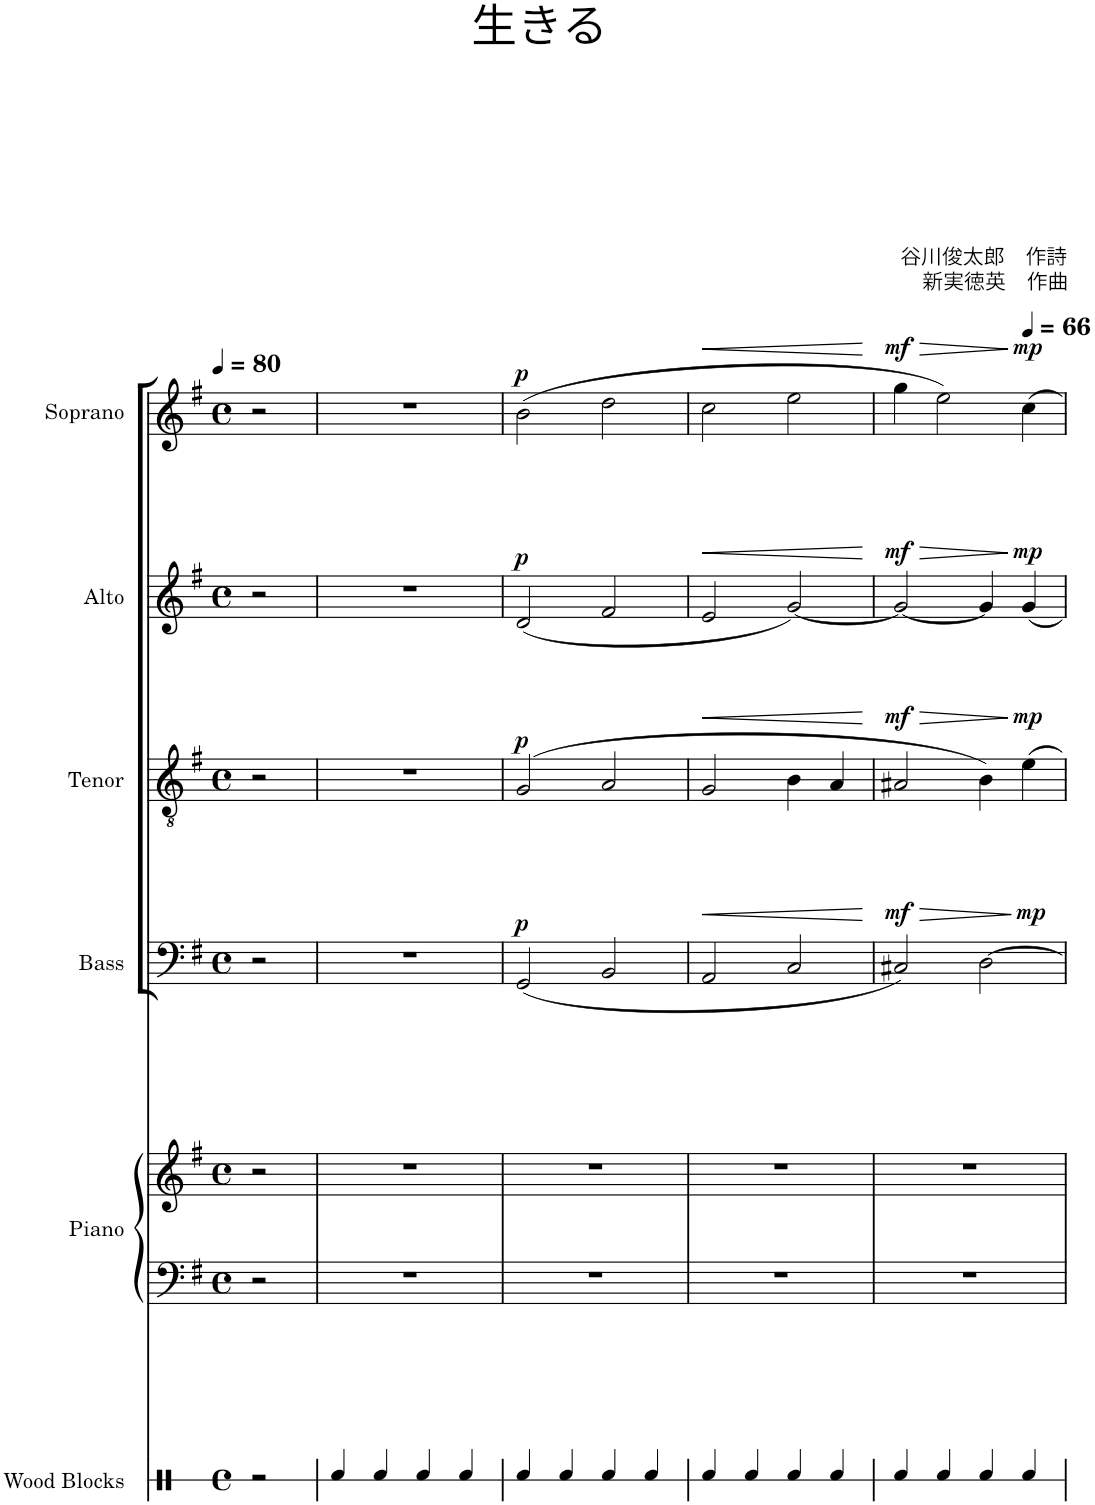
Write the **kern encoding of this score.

**kern	**kern	**kern	**kern	**dynam	**kern	**dynam	**kern	**dynam	**kern	**dynam
*part6	*part5	*part5	*part4	*part4	*part3	*part3	*part2	*part2	*part1	*part1
*staff7	*staff6	*staff5	*staff4	*staff4	*staff3	*staff3	*staff2	*staff2	*staff1	*staff1
*I"Wood Blocks	*I"Piano	*	*I"Bass	*	*I"Tenor	*	*I"Alto	*	*I"Soprano	*
*I'Wd. Bl.	*I'Pno.	*	*I'B.	*	*I'T.	*	*I'A.	*	*I'S.	*
*stria1	*	*	*	*	*	*	*	*	*	*
*clefX	*clefF4	*clefG2	*clefF4	*	*clefGv2	*	*clefG2	*	*clefG2	*
*k[]	*k[f#]	*k[f#]	*k[f#]	*	*k[f#]	*	*k[f#]	*	*k[f#]	*
*M4/4	*M4/4	*M4/4	*M4/4	*	*M4/4	*	*M4/4	*	*M4/4	*
*met(c)	*met(c)	*met(c)	*met(c)	*	*met(c)	*	*met(c)	*	*met(c)	*
*MM80	*MM80	*MM80	*MM80	*	*MM80	*	*MM80	*	*MM80	*
=1-	=1-	=1-	=1-	=1-	=1-	=1-	=1-	=1-	=1-	=1-
2r	2r	2r	2r	.	2r	.	2r	.	2r	.
=	=	=	=	=	=	=	=	=	=	=
4Rf/	1r	1r	1r	.	1r	.	1r	.	1r	.
4Rf/	.	.	.	.	.	.	.	.	.	.
4Rf/	.	.	.	.	.	.	.	.	.	.
4Rf/	.	.	.	.	.	.	.	.	.	.
=1	=1	=1	=1	=1	=1	=1	=1	=1	=1	=1
*stria1	*	*	*	*	*	*	*	*	*	*
!	!	!	!	!LO:DY:a	!	!LO:DY:a	!	!LO:DY:a	!	!LO:DY:a
4Rf/	1r	1r	(2GG/	p	(2G/	p	(2d/	p	(2b\	p
4Rf/	.	.	.	.	.	.	.	.	.	.
4Rf/	.	.	2BB/	.	2A/	.	2f#/	.	2dd\	.
4Rf/	.	.	.	.	.	.	.	.	.	.
=2	=2	=2	=2	=2	=2	=2	=2	=2	=2	=2
!	!	!	!	!LO:HP:b	!	!LO:HP:b	!	!LO:HP:b	!	!LO:HP:b
4Rf/	1r	1r	2AA/	<	2G/	<	2e/	<	2cc\	<
4Rf/	.	.	.	.	.	.	.	.	.	.
4Rf/	.	.	2C/	.	4B\	.	[2g/)	.	2ee\	.
4Rf/	.	.	.	.	4A/	.	.	.	.	.
.	.	.	.	[	.	[	.	[	.	[
=3	=3	=3	=3	=3	=3	=3	=3	=3	=3	=3
!	!	!	!	!LO:HP:b	!	!LO:HP:b	!	!LO:HP:b	!	!LO:HP:b
!	!	!	!	!LO:DY:n=1:a	!	!LO:DY:n=1:a	!	!LO:DY:n=1:a	!	!LO:DY:n=1:a
*	*	*	*^	*	*	*	*	*	*	*
4Rf/	1r	1r	2C#X/)	2.ryy	> mf	2A#X/	> mf	2g/_	> mf	4gg\	> mf
4Rf/	.	.	.	.	.	.	.	.	.	2ee\)	.
4Rf/	.	.	[2D\	.	.	4B\)	.	4g/]	.	.	.
*	*	*	*	*	*	*	*	*	*	*MM66	*
!	!	!	!	!	!LO:DY:n=2:a	!	!LO:DY:n=2:a	!	!LO:DY:n=2:a	!	!LO:DY:n=2:a
4Rf/	.	.	.	4ryy	mp	4e\	] mp	4g/	] mp	4cc\	] mp
.	.	.	.	.	]	.	.	.	.	.	.
*	*	*	*v	*v	*	*	*	*	*	*	*
=	=	=	=	=	=	=	=	=	=	=
*-	*-	*-	*-	*-	*-	*-	*-	*-	*-	*-
